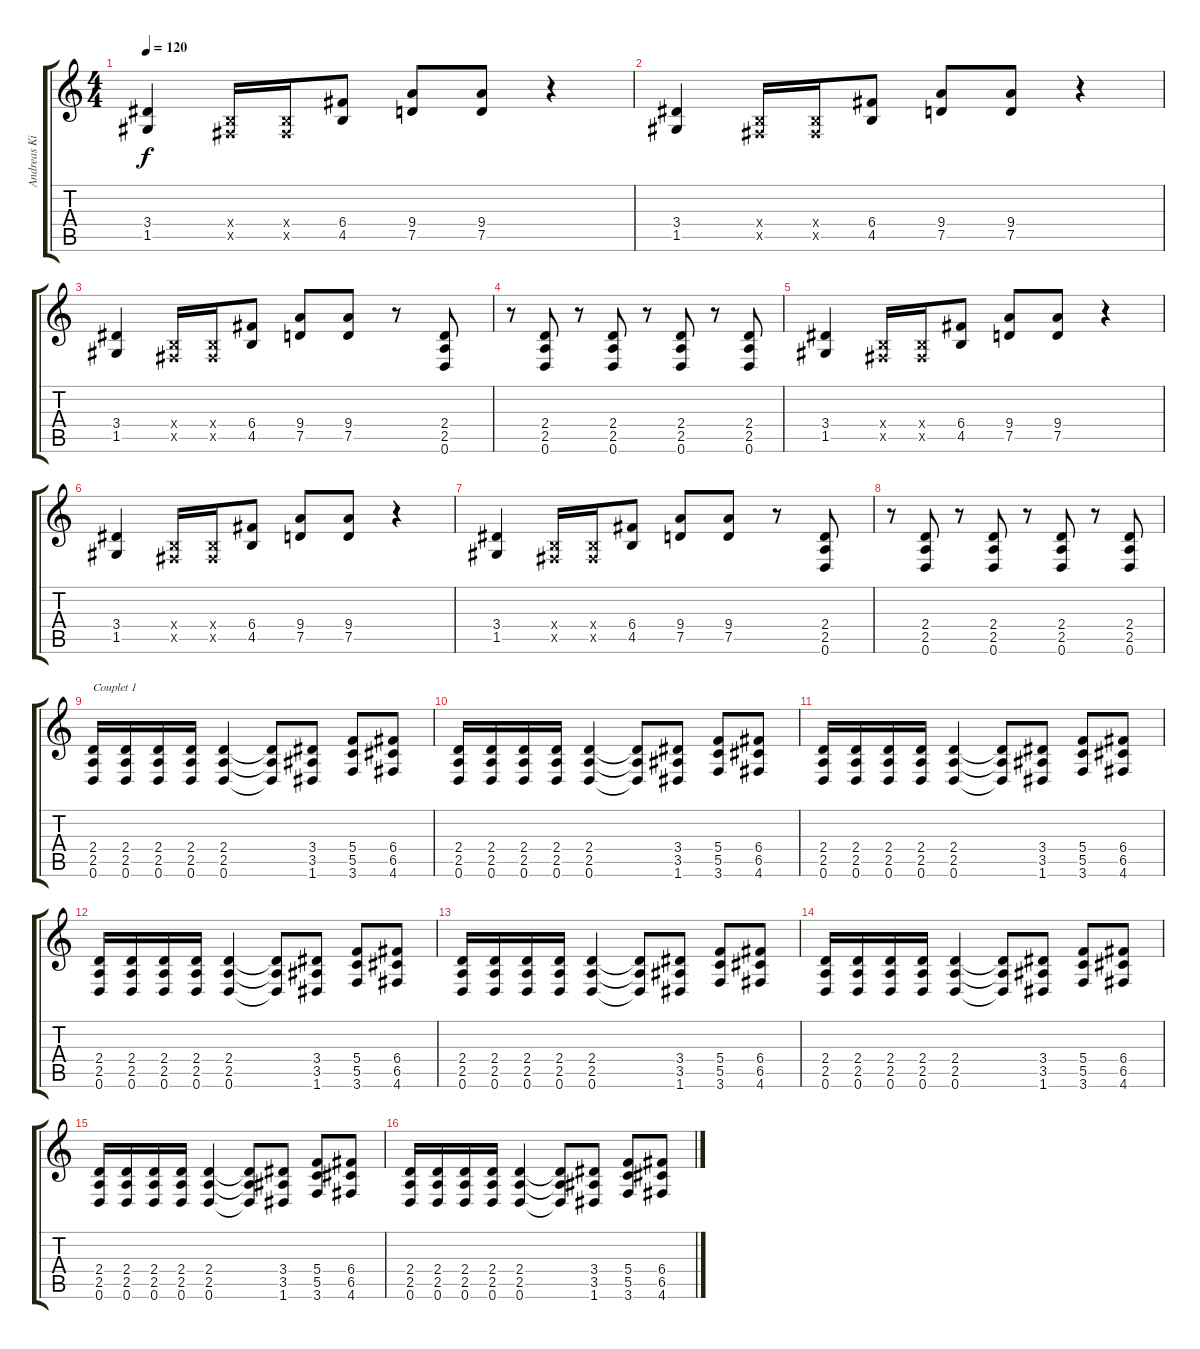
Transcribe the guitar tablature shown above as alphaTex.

\track ("Andreas Kisser" "Andreas Ki") {instrument distortionguitar}
\staff {score tabs}
\tuning (D4 A3 F3 C3 G2 D2) {hide}
\ts (4 4)
\tempo 120
\clef g2
\ks c
(3.4 1.5).4{dy f} (-1.4{x} -1.5{x}).16 (-1.4{x} -1.5{x}).16 (6.4 4.5).8 (9.4 7.5).8 (9.4 7.5).8 r.4 |
(3.4 1.5).4 (-1.4{x} -1.5{x}).16 (-1.4{x} -1.5{x}).16 (6.4 4.5).8 (9.4 7.5).8 (9.4 7.5).8 r.4 |
(3.4 1.5).4 (-1.4{x} -1.5{x}).16 (-1.4{x} -1.5{x}).16 (6.4 4.5).8 (9.4 7.5).8 (9.4 7.5).8 r.8 (2.4 2.5 0.6).8 |
r.8 (2.4 2.5 0.6).8 r.8 (2.4 2.5 0.6).8 r.8 (2.4 2.5 0.6).8 r.8 (2.4 2.5 0.6).8 |
(3.4 1.5).4 (-1.4{x} -1.5{x}).16 (-1.4{x} -1.5{x}).16 (6.4 4.5).8 (9.4 7.5).8 (9.4 7.5).8 r.4 |
(3.4 1.5).4 (-1.4{x} -1.5{x}).16 (-1.4{x} -1.5{x}).16 (6.4 4.5).8 (9.4 7.5).8 (9.4 7.5).8 r.4 |
(3.4 1.5).4 (-1.4{x} -1.5{x}).16 (-1.4{x} -1.5{x}).16 (6.4 4.5).8 (9.4 7.5).8 (9.4 7.5).8 r.8 (2.4 2.5 0.6).8 |
r.8 (2.4 2.5 0.6).8 r.8 (2.4 2.5 0.6).8 r.8 (2.4 2.5 0.6).8 r.8 (2.4 2.5 0.6).8 |
(2.4 2.5 0.6).16{txt "Couplet 1"} (2.4 2.5 0.6).16 (2.4 2.5 0.6).16 (2.4 2.5 0.6).16 (2.4 2.5 0.6).4 (2.4{t} 2.5{t} 0.6{t}).8 (3.4 3.5 1.6).8 (5.4 5.5 3.6).8 (6.4 6.5 4.6).8 |
(2.4 2.5 0.6).16 (2.4 2.5 0.6).16 (2.4 2.5 0.6).16 (2.4 2.5 0.6).16 (2.4 2.5 0.6).4 (2.4{t} 2.5{t} 0.6{t}).8 (3.4 3.5 1.6).8 (5.4 5.5 3.6).8 (6.4 6.5 4.6).8 |
(2.4 2.5 0.6).16 (2.4 2.5 0.6).16 (2.4 2.5 0.6).16 (2.4 2.5 0.6).16 (2.4 2.5 0.6).4 (2.4{t} 2.5{t} 0.6{t}).8 (3.4 3.5 1.6).8 (5.4 5.5 3.6).8 (6.4 6.5 4.6).8 |
(2.4 2.5 0.6).16 (2.4 2.5 0.6).16 (2.4 2.5 0.6).16 (2.4 2.5 0.6).16 (2.4 2.5 0.6).4 (2.4{t} 2.5{t} 0.6{t}).8 (3.4 3.5 1.6).8 (5.4 5.5 3.6).8 (6.4 6.5 4.6).8 |
(2.4 2.5 0.6).16 (2.4 2.5 0.6).16 (2.4 2.5 0.6).16 (2.4 2.5 0.6).16 (2.4 2.5 0.6).4 (2.4{t} 2.5{t} 0.6{t}).8 (3.4 3.5 1.6).8 (5.4 5.5 3.6).8 (6.4 6.5 4.6).8 |
(2.4 2.5 0.6).16 (2.4 2.5 0.6).16 (2.4 2.5 0.6).16 (2.4 2.5 0.6).16 (2.4 2.5 0.6).4 (2.4{t} 2.5{t} 0.6{t}).8 (3.4 3.5 1.6).8 (5.4 5.5 3.6).8 (6.4 6.5 4.6).8 |
(2.4 2.5 0.6).16 (2.4 2.5 0.6).16 (2.4 2.5 0.6).16 (2.4 2.5 0.6).16 (2.4 2.5 0.6).4 (2.4{t} 2.5{t} 0.6{t}).8 (3.4 3.5 1.6).8 (5.4 5.5 3.6).8 (6.4 6.5 4.6).8 |
(2.4 2.5 0.6).16 (2.4 2.5 0.6).16 (2.4 2.5 0.6).16 (2.4 2.5 0.6).16 (2.4 2.5 0.6).4 (2.4{t} 2.5{t} 0.6{t}).8 (3.4 3.5 1.6).8 (5.4 5.5 3.6).8 (6.4 6.5 4.6).8
